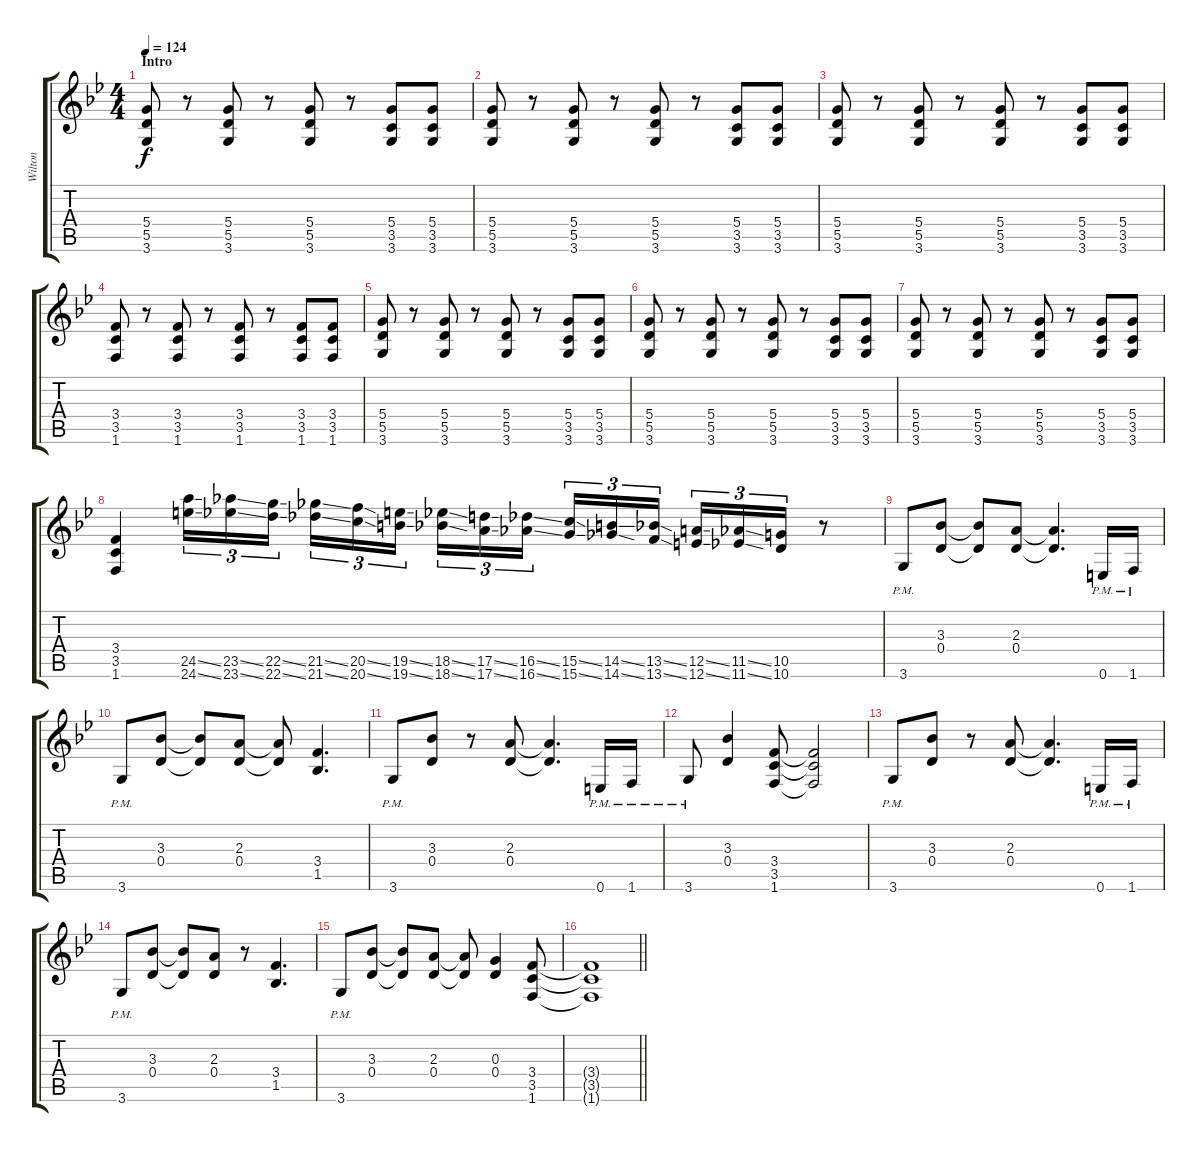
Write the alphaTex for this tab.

\track ("Wilton" "Wilton") {instrument distortionguitar}
\staff {score tabs}
\tuning (E4 B3 G3 D3 A2 E2) {hide}
\ts (4 4)
\section ("" "Intro")
\tempo 124
\clef g2
\ks gminor
(5.4 5.5 3.6).8{dy f instrument distortionguitar} r.8 (5.4 5.5 3.6).8 r.8 (5.4 5.5 3.6).8 r.8 (5.4 3.5 3.6).8 (5.4 3.5 3.6).8 |
(5.4 5.5 3.6).8 r.8 (5.4 5.5 3.6).8 r.8 (5.4 5.5 3.6).8 r.8 (5.4 3.5 3.6).8 (5.4 3.5 3.6).8 |
(5.4 5.5 3.6).8 r.8 (5.4 5.5 3.6).8 r.8 (5.4 5.5 3.6).8 r.8 (5.4 3.5 3.6).8 (5.4 3.5 3.6).8 |
(3.4 3.5 1.6).8 r.8 (3.4 3.5 1.6).8 r.8 (3.4 3.5 1.6).8 r.8 (3.4 3.5 1.6).8 (3.4 3.5 1.6).8 |
(5.4 5.5 3.6).8 r.8 (5.4 5.5 3.6).8 r.8 (5.4 5.5 3.6).8 r.8 (5.4 3.5 3.6).8 (5.4 3.5 3.6).8 |
(5.4 5.5 3.6).8 r.8 (5.4 5.5 3.6).8 r.8 (5.4 5.5 3.6).8 r.8 (5.4 3.5 3.6).8 (5.4 3.5 3.6).8 |
(5.4 5.5 3.6).8 r.8 (5.4 5.5 3.6).8 r.8 (5.4 5.5 3.6).8 r.8 (5.4 3.5 3.6).8 (5.4 3.5 3.6).8 |
(3.4 3.5 1.6).4 (24.5{ss} 24.6{ss}).16{tu (3 2)} (23.5{ss} 23.6{ss}).16{tu (3 2)} (22.5{ss} 22.6{ss}).16{tu (3 2) beam splitsecondary} (21.5{ss} 21.6{ss}).16{tu (3 2)} (20.5{ss} 20.6{ss}).16{tu (3 2)} (19.5{ss} 19.6{ss}).16{tu (3 2)} (18.5{ss} 18.6{ss}).16{tu (3 2)} (17.5{ss} 17.6{ss}).16{tu (3 2)} (16.5{ss} 16.6{ss}).16{tu (3 2) beam splitsecondary} (15.5{ss} 15.6{ss}).16{tu (3 2)} (14.5{ss} 14.6{ss}).16{tu (3 2)} (13.5{ss} 13.6{ss}).16{tu (3 2)} (12.5{ss} 12.6{ss}).16{tu (3 2)} (11.5{ss} 11.6{ss}).16{tu (3 2)} (10.5 10.6).16{tu (3 2)} r.8 |
3.6{pm}.8 (3.3 0.4).8 (3.3{t} 0.4{t}).8 (2.3 0.4).8 (2.3{t} 0.4{t}).4{d} 0.6{pm}.16 1.6{pm}.16 |
3.6{pm}.8 (3.3 0.4).8 (3.3{t} 0.4{t}).8 (2.3 0.4).8 (2.3{t} 0.4{t}).8 (3.4 1.5).4{d} |
3.6{pm}.8 (3.3 0.4).8 r.8 (2.3 0.4).8 (2.3{t} 0.4{t}).4{d} 0.6{pm}.16 1.6{pm}.16 |
3.6{pm}.8 (3.3 0.4).4 (3.4 3.5 1.6).8 (3.4{t} 3.5{t} 1.6{t}).2 |
3.6{pm}.8 (3.3 0.4).8 r.8 (2.3 0.4).8 (2.3{t} 0.4{t}).4{d} 0.6{pm}.16 1.6{pm}.16 |
3.6{pm}.8 (3.3 0.4).8 (3.3{t} 0.4{t}).8 (2.3 0.4).8 r.8 (3.4 1.5).4{d} |
3.6{pm}.8 (3.3 0.4).8 (3.3{t} 0.4{t}).8 (2.3 0.4).8 (2.3{t} 0.4{t}).8 (0.3 0.4).4 (3.4 3.5 1.6).8 |
\barLineRight lightlight
(3.4{t} 3.5{t} 1.6{t}).1
